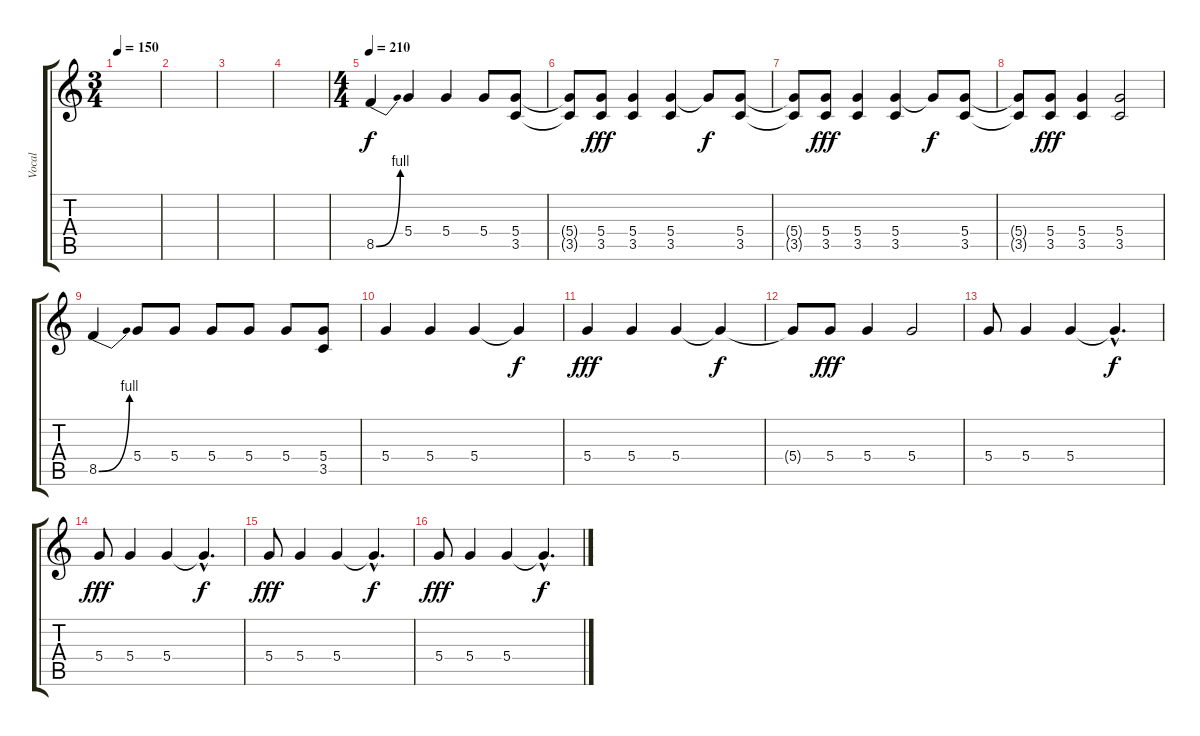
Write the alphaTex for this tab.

\track ("Vocal" "Vocal") {instrument overdrivenguitar}
\staff {score tabs}
\tuning (E4 B3 G3 D3 A2 E2) {hide}
\ts (3 4)
\tempo 150
\clef g2
\ks c
|
|
|
|
\ts (4 4)
\tempo 210
8.5{be (bend 0 0 60 4)}.4 5.4.4 5.4.4 5.4.8 (5.4 3.5).8 |
(5.4{t} 3.5{t}).8{dy f} (5.4 3.5).8{dy fff} (5.4 3.5).4 (5.4 3.5).4 5.4{t}.8{dy f} (5.4 3.5).8 |
(5.4{t} 3.5{t}).8 (5.4 3.5).8{dy fff} (5.4 3.5).4 (5.4 3.5).4 5.4{t}.8{dy f} (5.4 3.5).8 |
(5.4{t} 3.5{t}).8 (5.4 3.5).8{dy fff} (5.4 3.5).4 (5.4 3.5).2 |
8.5{be (bend 0 0 60 4)}.4 5.4.8 5.4.8 5.4.8 5.4.8 5.4.8 (5.4 3.5).8 |
5.4.4 5.4.4 5.4.4 5.4{t}.4{dy f} |
5.4.4{dy fff} 5.4.4 5.4.4 5.4{t}.4{dy f} |
5.4{t}.8 5.4.8{dy fff} 5.4.4 5.4.2 |
5.4.8 5.4.4 5.4.4 5.4{hac t}.4{d dy f} |
5.4.8{dy fff} 5.4.4 5.4.4 5.4{hac t}.4{d dy f} |
5.4.8{dy fff} 5.4.4 5.4.4 5.4{hac t}.4{d dy f} |
5.4.8{dy fff} 5.4.4 5.4.4 5.4{hac t}.4{d dy f}
